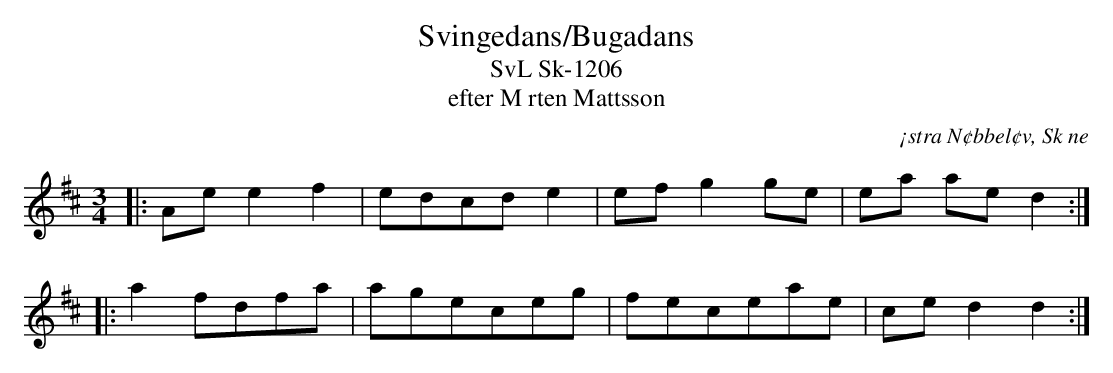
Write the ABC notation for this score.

X:1
T:Svingedans/Bugadans
T:SvL Sk-1206
T:efter M rten Mattsson
O:¡stra N¢bbel¢v, Sk ne
M:3/4
L:1/8
Q:1/4=108
K:D
|: Ae e2 f2 | edcd e2 | ef g2 ge | ea ae d2 :|
|: a2 fdfa | ageceg | feceae | ce d2 d2 :|
